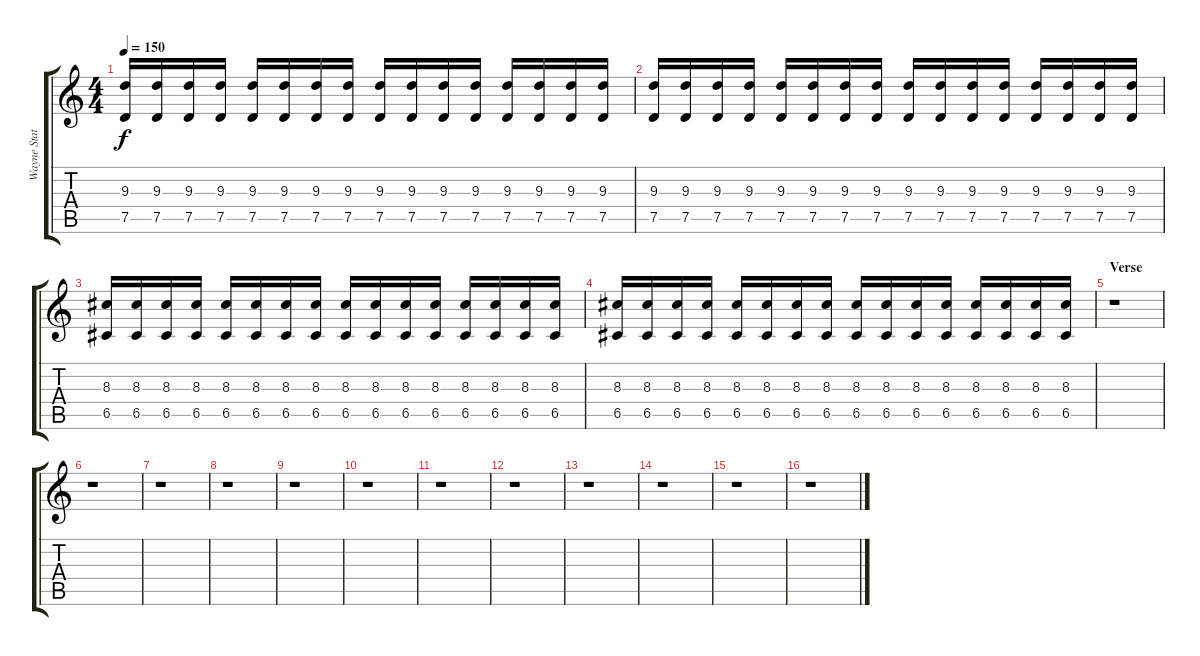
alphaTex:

\track ("Wayne Static" "Wayne Stat") {instrument distortionguitar}
\staff {score tabs}
\tuning (D4 A3 F3 C3 G2 C2) {hide}
\ts (4 4)
\tempo 150
\clef g2
\ks c
(9.3 7.5).16{dy f} (9.3 7.5).16 (9.3 7.5).16 (9.3 7.5).16 (9.3 7.5).16 (9.3 7.5).16 (9.3 7.5).16 (9.3 7.5).16 (9.3 7.5).16 (9.3 7.5).16 (9.3 7.5).16 (9.3 7.5).16 (9.3 7.5).16 (9.3 7.5).16 (9.3 7.5).16 (9.3 7.5).16 |
(9.3 7.5).16 (9.3 7.5).16 (9.3 7.5).16 (9.3 7.5).16 (9.3 7.5).16 (9.3 7.5).16 (9.3 7.5).16 (9.3 7.5).16 (9.3 7.5).16 (9.3 7.5).16 (9.3 7.5).16 (9.3 7.5).16 (9.3 7.5).16 (9.3 7.5).16 (9.3 7.5).16 (9.3 7.5).16 |
(8.3 6.5).16 (8.3 6.5).16 (8.3 6.5).16 (8.3 6.5).16 (8.3 6.5).16 (8.3 6.5).16 (8.3 6.5).16 (8.3 6.5).16 (8.3 6.5).16 (8.3 6.5).16 (8.3 6.5).16 (8.3 6.5).16 (8.3 6.5).16 (8.3 6.5).16 (8.3 6.5).16 (8.3 6.5).16 |
(8.3 6.5).16 (8.3 6.5).16 (8.3 6.5).16 (8.3 6.5).16 (8.3 6.5).16 (8.3 6.5).16 (8.3 6.5).16 (8.3 6.5).16 (8.3 6.5).16 (8.3 6.5).16 (8.3 6.5).16 (8.3 6.5).16 (8.3 6.5).16 (8.3 6.5).16 (8.3 6.5).16 (8.3 6.5).16 |
\section ("" "Verse")
r.1 |
r.1 |
r.1 |
r.1 |
r.1 |
r.1 |
r.1 |
r.1 |
r.1 |
r.1 |
r.1 |
r.1
